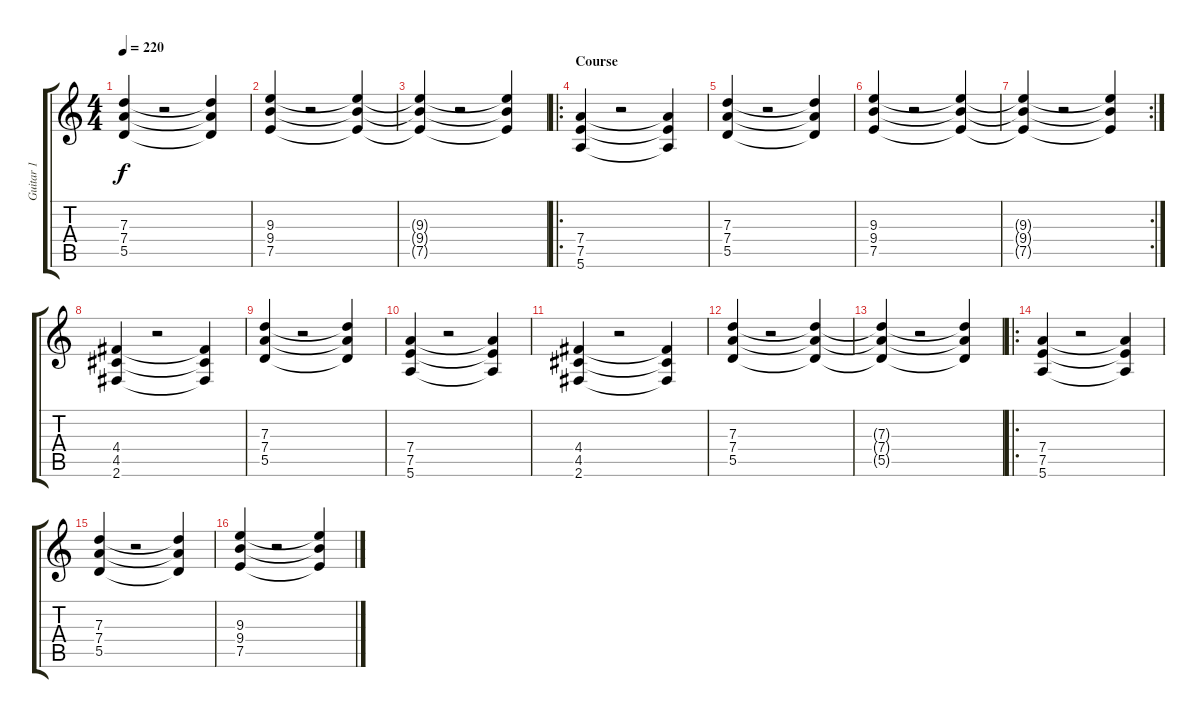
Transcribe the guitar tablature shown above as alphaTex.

\track ("Guitar 1" "Guitar 1") {instrument distortionguitar}
\staff {score tabs}
\tuning (E4 B3 G3 D3 A2 E2) {hide}
\ts (4 4)
\tempo 220
\clef g2
\ks c
(7.3 7.4 5.5).4{dy f} r.2 (7.3{t} 7.4{t} 5.5{t}).4 |
(9.3 9.4 7.5).4 r.2 (9.3{t} 9.4{t} 7.5{t}).4 |
(9.3{t} 9.4{t} 7.5{t}).4 r.2 (9.3{t} 9.4{t} 7.5{t}).4 |
\ro
\section ("" "Course")
(7.4 7.5 5.6).4 r.2 (7.4{t} 7.5{t} 5.6{t}).4 |
(7.3 7.4 5.5).4 r.2 (7.3{t} 7.4{t} 5.5{t}).4 |
(9.3 9.4 7.5).4 r.2 (9.3{t} 9.4{t} 7.5{t}).4 |
\rc 2
(9.3{t} 9.4{t} 7.5{t}).4 r.2 (9.3{t} 9.4{t} 7.5{t}).4 |
(4.4 4.5 2.6).4 r.2 (4.4{t} 4.5{t} 2.6{t}).4 |
(7.3 7.4 5.5).4 r.2 (7.3{t} 7.4{t} 5.5{t}).4 |
(7.4 7.5 5.6).4 r.2 (7.4{t} 7.5{t} 5.6{t}).4 |
(4.4 4.5 2.6).4 r.2 (4.4{t} 4.5{t} 2.6{t}).4 |
(7.3 7.4 5.5).4 r.2 (7.3{t} 7.4{t} 5.5{t}).4 |
(7.3{t} 7.4{t} 5.5{t}).4 r.2 (7.3{t} 7.4{t} 5.5{t}).4 |
\ro
(7.4 7.5 5.6).4 r.2 (7.4{t} 7.5{t} 5.6{t}).4 |
(7.3 7.4 5.5).4 r.2 (7.3{t} 7.4{t} 5.5{t}).4 |
(9.3 9.4 7.5).4 r.2 (9.3{t} 9.4{t} 7.5{t}).4
